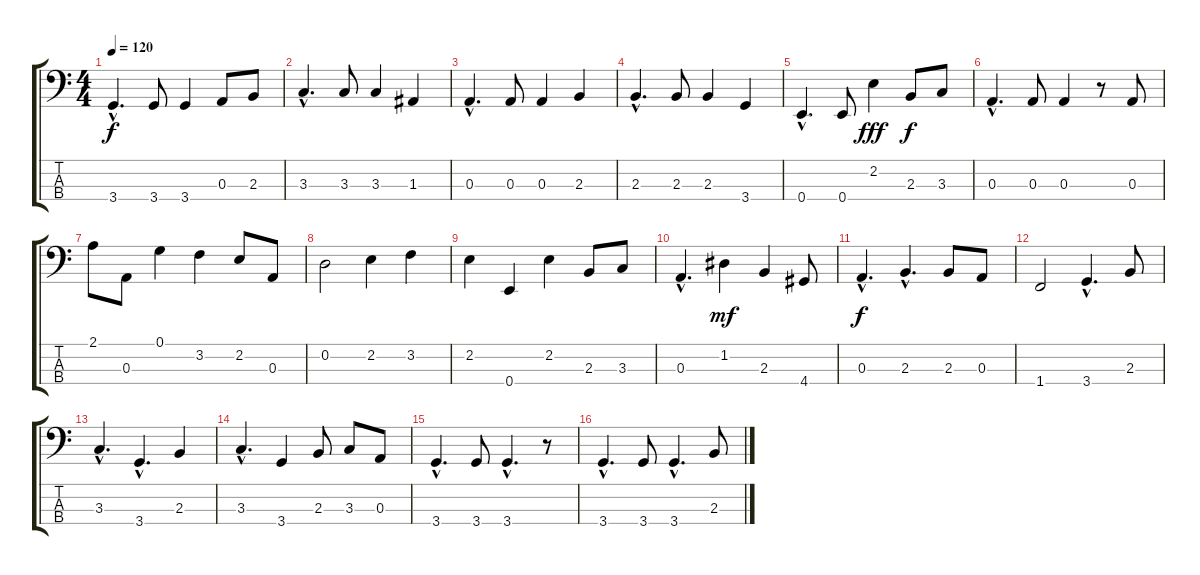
\track "" {instrument slapbass1}
\staff {score tabs}
\tuning (G2 D2 A1 E1) {hide}
\ts (4 4)
\tempo 120
\clef f4
\ks c
3.4{hac}.4{d dy f} 3.4.8 3.4.4 0.3.8 2.3.8 |
3.3{hac}.4{d} 3.3.8 3.3.4 1.3.4 |
0.3{hac}.4{d} 0.3.8 0.3.4 2.3.4 |
2.3{hac}.4{d} 2.3.8 2.3.4 3.4.4 |
0.4{hac}.4{d} 0.4.8 2.2.4{dy fff} 2.3.8{dy f} 3.3.8 |
0.3{hac}.4{d} 0.3.8 0.3.4 r.8 0.3.8 |
2.1.8 0.3.8 0.1.4 3.2.4 2.2.8 0.3.8 |
0.2.2 2.2.4 3.2.4 |
2.2.4 0.4.4 2.2.4 2.3.8 3.3.8 |
0.3{hac}.4{d} 1.2.4{dy mf} 2.3.4 4.4.8 |
0.3{hac}.4{d dy f} 2.3{hac}.4{d} 2.3.8 0.3.8 |
1.4.2 3.4{hac}.4{d} 2.3.8 |
3.3{hac}.4{d} 3.4{hac}.4{d} 2.3.4 |
3.3{hac}.4{d} 3.4.4 2.3.8 3.3.8 0.3.8 |
3.4{hac}.4{d} 3.4.8 3.4{hac}.4{d} r.8 |
3.4{hac}.4{d} 3.4.8 3.4{hac}.4{d} 2.3.8
